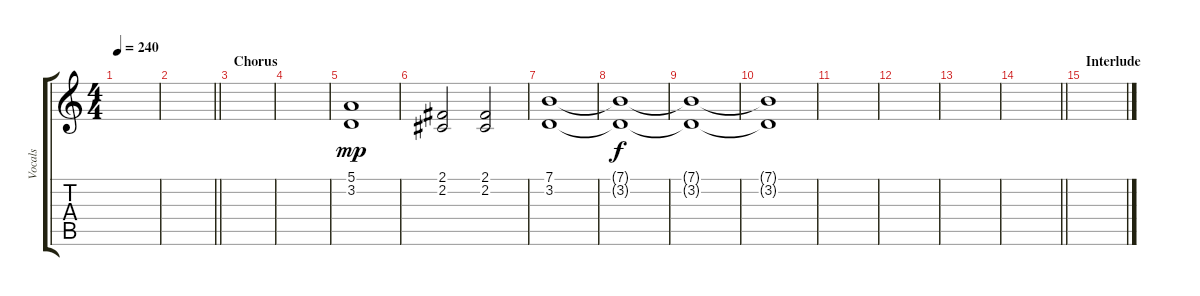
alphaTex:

\track ("Vocals" "Vocals") {instrument tenorsax}
\staff {score tabs}
\tuning (E4 B3 G3 D3 A2 E2) {hide}
\ts (4 4)
\tempo 240
\clef g2
\ks c
|
\barLineRight lightlight
|
\section ("" "Chorus")
|
|
(5.1 3.2).1{dy mp} |
(2.1 2.2).2 (2.1 2.2).2 |
(7.1 3.2).1 |
(7.1{t} 3.2{t}).1{dy f} |
(7.1{t} 3.2{t}).1 |
(7.1{t} 3.2{t}).1 |
|
|
|
\barLineRight lightlight
|
\section ("" "Interlude")
